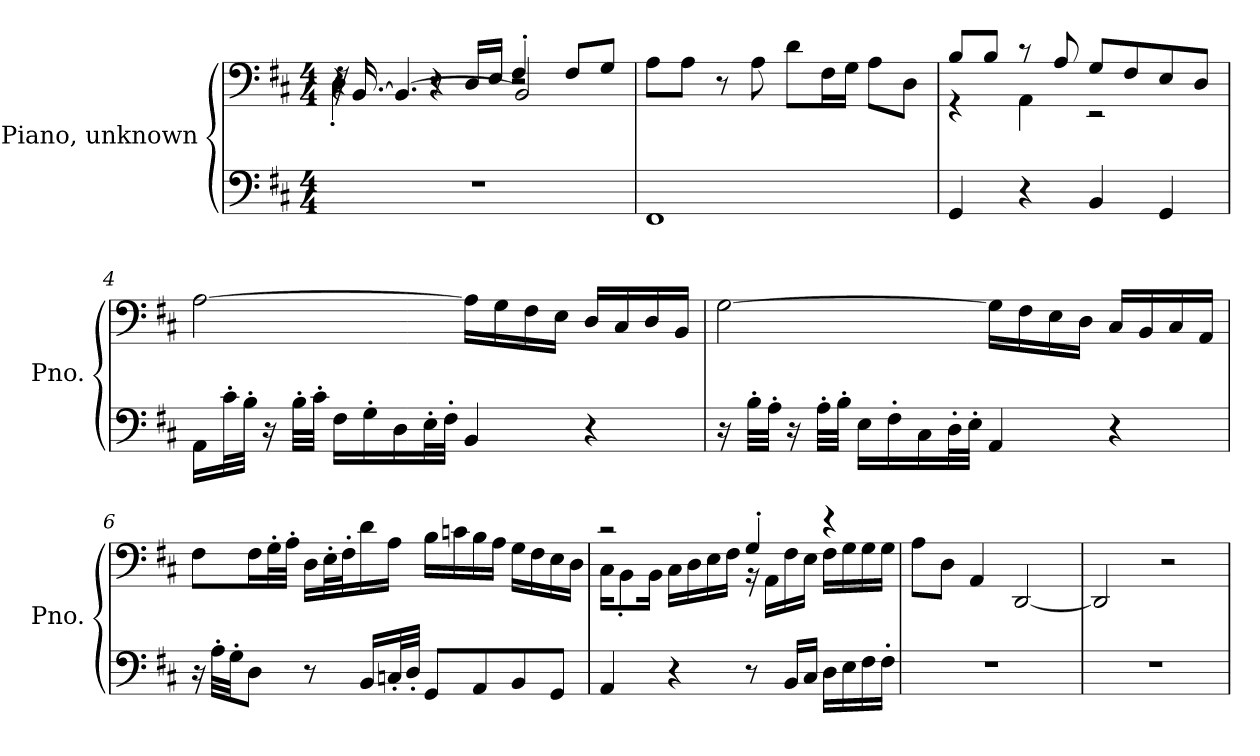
**kern	**kern
*part1	*part1
*staff2	*staff1
*I"Piano, unknown	*
*I'Pno.	*
*clefF4	*clefF4
*k[f#c#]	*k[f#c#]
*M4/4	*M4/4
*MM120	*MM120
=1	=1
*	*^
*	*	*^
1r	4r	4D'\	32r
.	.	.	[16.BB/
.	.	.	4.BB/_
.	8r	4r	.
.	16D/LL	.	.
.	16E/JJ	.	.
.	4F#'/	2r	2BB/]
.	8F#/L	.	.
.	8G/J	.	.
*	*v	*v	*v
=2	=2
1FF#	8A\L
.	8A\J
.	8r
.	8A\
.	8d\L
.	16F#\L
.	16G\JJ
.	8A\L
.	8D\J
=3	=3
*	*^
4GG/	8B/L	4r
.	8B/J	.
4r	8r	4AA\
.	8A/	.
4BB/	8G/L	2r
.	8F#/	.
4GG/	8E/	.
.	8D/J	.
*	*v	*v
!!LO:LB:g=z
=4	=4
16AA\LL	[2A\
32c#'\L	.
32B'\JJJ	.
16r	.
32B'\LLL	.
32c#'\JJJ	.
16F#\LL	.
16G'\	.
16D\	.
32E'\L	.
32F#'\JJJ	.
4BB/	16A\LL]
.	16G\
.	16F#\
.	16E\JJ
4r	16D/LL
.	16C#/
.	16D/
.	16BB/JJ
=5	=5
16r	[2G\
32B'\LLL	.
32A'\JJJ	.
16r	.
32A'\LLL	.
32B'\JJJ	.
16E\LL	.
16F#'\	.
16C#\	.
32D'\L	.
32E'\JJJ	.
4AA/	16G\LL]
.	16F#\
.	16E\
.	16D\JJ
4r	16C#/LL
.	16BB/
.	16C#/
.	16AA/JJ
!!LO:LB:g=z
=6	=6
16r	8F#\L
32A'\LLL	.
32G'\JJ	.
8D\J	16F#\L
.	32G'\L
.	32A'\JJJ
8r	16D\LL
.	32E'\L
.	32F#'\J
16BB/LL	16d\
32Cn'/L	16A\JJ
32D'/JJJ	.
8GG/L	16B\LL
.	16cn\
8AA/	16B\
.	16A\JJ
8BB/	16G\LL
.	16F#\
8GG/J	16E\
.	16D\JJ
=7	=7
*	*^
4AA/	2r	16C#\KL
.	.	8BB'\
.	.	16BB\Jk
4r	.	16C#\LL
.	.	16D\
.	.	16E\
.	.	16F#\JJ
8r	4G'/	16r
.	.	16AA\LL
16BB/LL	.	16F#\
16C#/JJ	.	16E\JJ
16D\LL	4r	16F#\LL
16E\	.	16G\
16F#\	.	16G\
16F#'\JJ	.	16G\JJ
*	*v	*v
=8	=8
1r	8A\L
.	8D\J
.	4AA/
.	[2DD/
=9	=9
1r	2DD/]
.	2r
=	=
*-	*-
